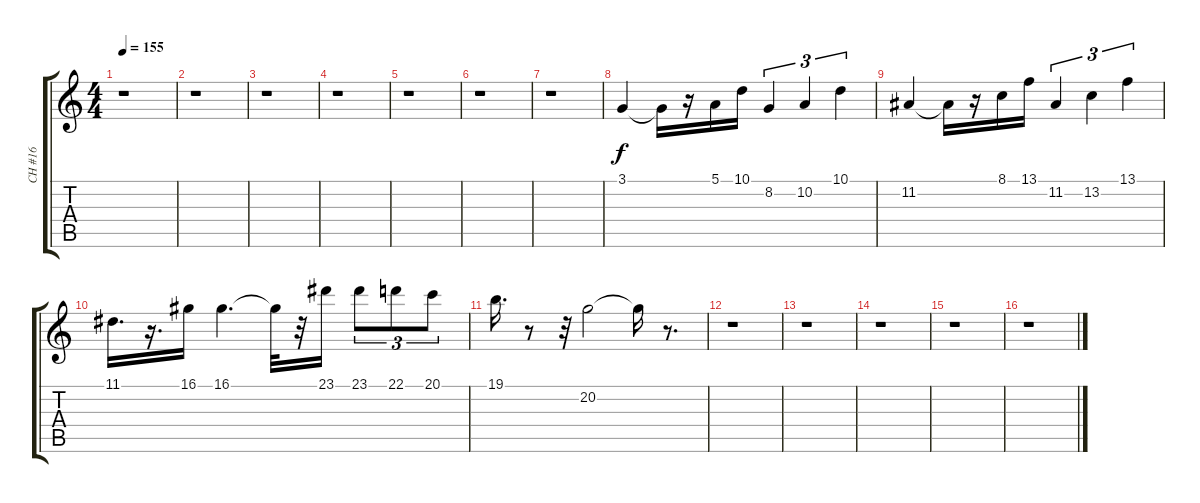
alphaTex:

\track ("CH #16" "CH #16") {instrument orchestrahit}
\staff {score tabs}
\tuning (E4 B3 G3 D3 A2 E2) {hide}
\ts (4 4)
\tempo 155
\clef g2
\ks c
r.1{dy f} |
r.1 |
r.1 |
r.1 |
r.1 |
r.1 |
r.1 |
3.1.4{volume 12 balance 8 instrument drawbarorgan} 3.1{t}.16 r.16 5.1.16 10.1.16 8.2.4{tu (3 2)} 10.2.4{tu (3 2)} 10.1.4{tu (3 2)} |
11.2.4 11.2{t}.16 r.16 8.1.16 13.1.16 11.2.4{tu (3 2)} 13.2.4{tu (3 2)} 13.1.4{tu (3 2)} |
11.1.16{d} r.16{d} 16.1.16 16.1.4{d} 16.1{t}.32 r.32 23.1.16 23.1.8{tu (3 2)} 22.1.8{tu (3 2)} 20.1.8{tu (3 2)} |
19.1.16{d} r.8 r.32 20.2.2 20.2{t}.16 r.8{d} |
r.1 |
r.1 |
r.1 |
r.1 |
r.1
